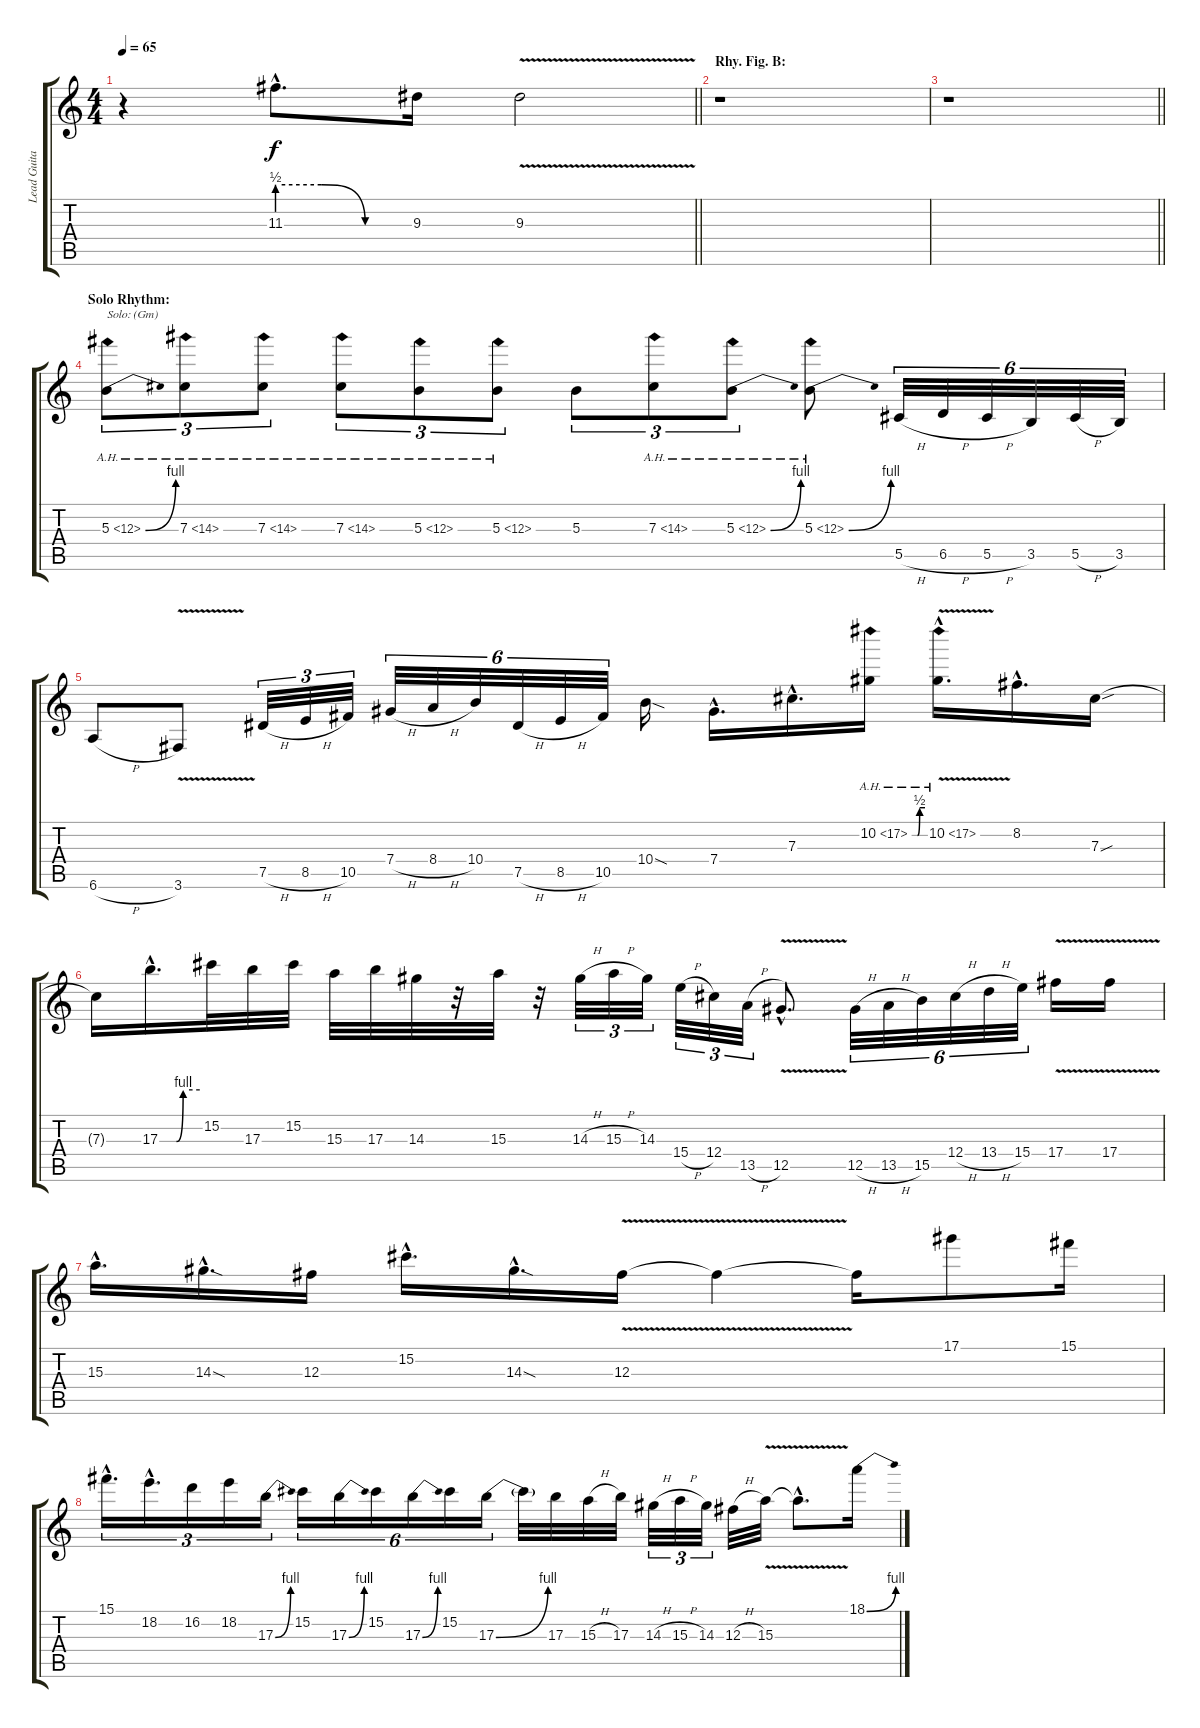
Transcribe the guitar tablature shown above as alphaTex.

\track ("Lead Guitar" "Lead Guita") {instrument distortionguitar}
\staff {score tabs}
\tuning (Eb4 Bb3 Gb3 Db3 Ab2 Eb2) {hide}
\ts (4 4)
\tempo 65
\clef g2
\barLineRight lightlight
\ks c
r.4{dy f} 11.3{be (custom 0 2 20 2 40 0 60 0) hac}.8{d} 9.3.16 9.3{v}.2 |
\section ("" "Rhy. Fig. B:")
r.1 |
\barLineRight lightlight
r.1 |
\section ("" "Solo Rhythm:")
5.3{be (bend 0 0 60 4) ah 7}.8{tu (3 2) txt "Solo: (Gm)"} 7.3{ah 7}.8{tu (3 2)} 7.3{ah 7}.8{tu (3 2)} 7.3{ah 7}.8{tu (3 2)} 5.3{ah 7}.8{tu (3 2)} 5.3{ah 7}.8{tu (3 2)} 5.3.8{tu (3 2)} 7.3{ah 7}.8{tu (3 2)} 5.3{be (bend 0 0 60 4) ah 7}.8{tu (3 2)} 5.3{be (bend 0 0 60 4) ah 7}.8 5.5{h}.32{tu (6 4)} 6.5{h}.32{tu (6 4)} 5.5{h}.32{tu (6 4)} 3.5.32{tu (6 4)} 5.5{h}.32{tu (6 4)} 3.5.32{tu (6 4)} |
6.6{h}.8 3.6{v}.8 7.5{h}.32{tu (3 2)} 8.5{h}.32{tu (3 2)} 10.5.32{tu (3 2)} 7.4{h}.32{tu (6 4)} 8.4{h}.32{tu (6 4)} 10.4.32{tu (6 4)} 7.5{h}.32{tu (6 4)} 8.5{h}.32{tu (6 4)} 10.5.32{tu (6 4)} 10.4{sod}.16 7.4{hac}.16{d} 7.3{hac}.16{d} 10.2{be (custom 0 0 25 0 35 2 60 2) ah 7}.16 10.2{ah 7 v hac}.16{d} 8.2{hac}.16{d} 7.3{sou}.16 |
7.3{t}.16 17.3{be (custom 0 0 25 0 35 4 60 4) hac}.16{d} 15.2.32 17.3.32 15.2.32 15.3.32 17.3.32 14.3.32 r.32 15.3.32 r.32 14.3{h}.32{tu (3 2)} 15.3{h}.32{tu (3 2)} 14.3.32{tu (3 2)} 15.4{h}.32{tu (3 2)} 12.4.32{tu (3 2)} 13.5{h}.32{tu (3 2)} 12.5{v hac}.8{d} 12.5{h}.32{tu (6 4)} 13.5{h}.32{tu (6 4)} 15.5.32{tu (6 4)} 12.4{h}.32{tu (6 4)} 13.4{h}.32{tu (6 4)} 15.4.32{tu (6 4)} 17.4{v}.16 17.4{v}.16 |
15.3{hac}.16{d} 14.3{sod hac}.16{d} 12.3.16 15.2{hac}.16{d} 14.3{sod hac}.16{d} 12.3{v}.16 12.3{t}.4 12.3{t}.16 17.1.8 15.1.16 |
15.1{hac}.16{d tu (3 2)} 18.2{hac}.16{d tu (3 2)} 16.2.16{tu (3 2)} 18.2.16{tu (3 2)} 17.3{be (bend 0 0 60 4)}.16{tu (3 2)} 15.2.16{tu (6 4)} 17.3{be (bend 0 0 60 4)}.16{tu (6 4)} 15.2.16{tu (6 4)} 17.3{be (bend 0 0 60 4)}.16{tu (6 4)} 15.2.16{tu (6 4)} 17.3{be (bend 0 0 60 4)}.16{tu (6 4)} 17.3{t}.32 17.3.32 15.3{h}.32 17.3.32 14.3{h}.32{tu (3 2)} 15.3{h}.32{tu (3 2)} 14.3.32{tu (3 2)} 12.3{h}.32 15.3{v}.32 15.3{hac t}.8{d} 18.1{be (bend 0 0 60 4)}.16
